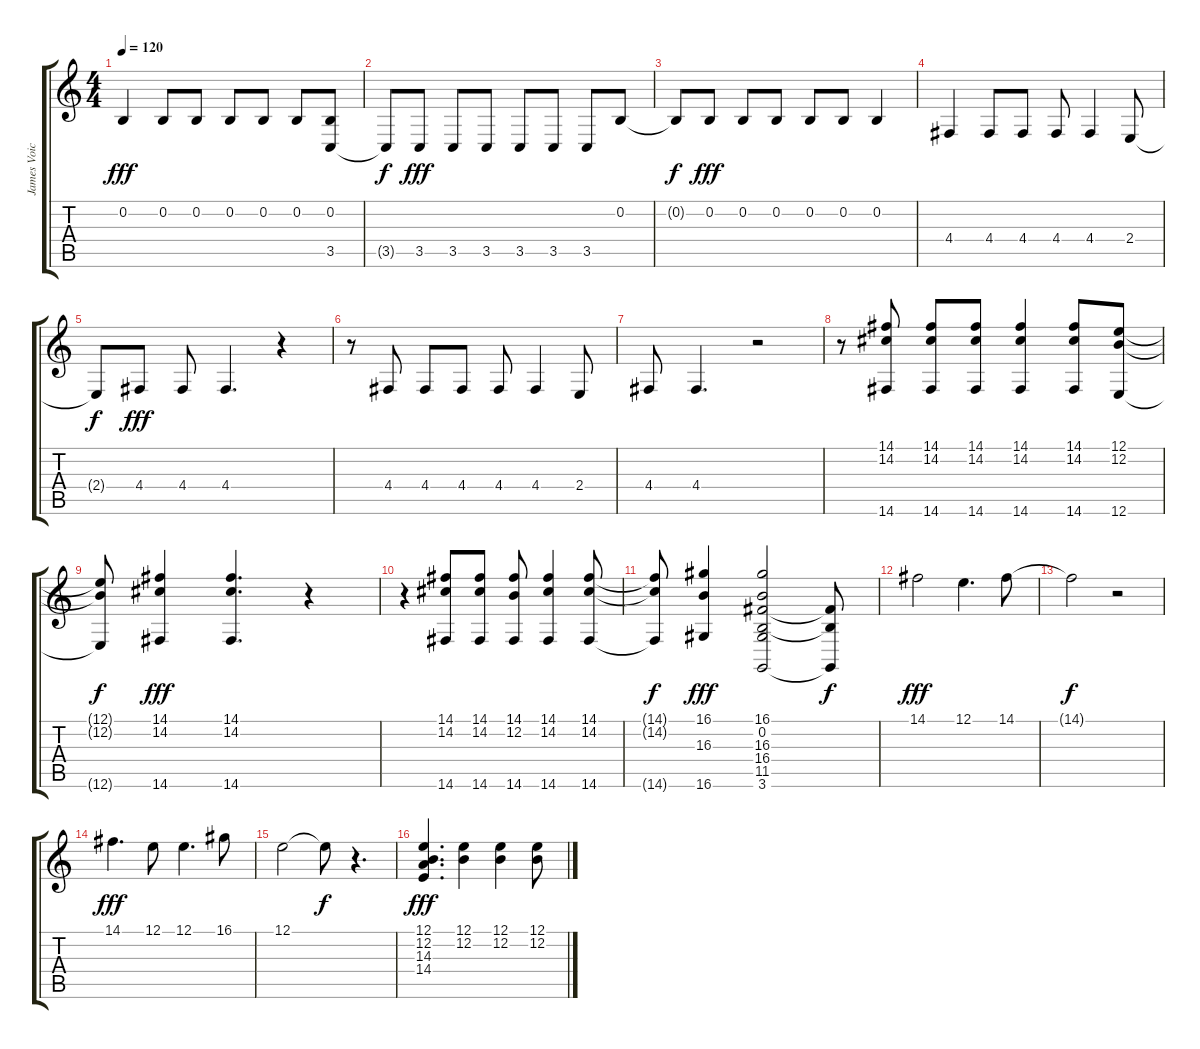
\track ("James Voice" "James Voic") {instrument pad3polysynth}
\staff {score tabs}
\tuning (E4 B3 G3 D3 A2 E2) {hide}
\ts (4 4)
\tempo 120
\clef g2
\ks c
0.2.4{dy fff} 0.2.8 0.2.8 0.2.8 0.2.8 0.2.8 (0.2 3.5).8 |
3.5{t}.8{dy f} 3.5.8{dy fff} 3.5.8 3.5.8 3.5.8 3.5.8 3.5.8 0.2.8 |
0.2{t}.8{dy f} 0.2.8{dy fff} 0.2.8 0.2.8 0.2.8 0.2.8 0.2.4 |
4.4.4 4.4.8 4.4.8 4.4.8 4.4.4 2.4.8 |
2.4{t}.8{dy f} 4.4.8{dy fff} 4.4.8 4.4.4{d} r.4 |
r.8 4.4.8 4.4.8 4.4.8 4.4.8 4.4.4 2.4.8 |
4.4.8 4.4.4{d} r.2 |
r.8 (14.1 14.2 14.6).8 (14.1 14.2 14.6).8 (14.1 14.2 14.6).8 (14.1 14.2 14.6).4 (14.1 14.2 14.6).8 (12.1 12.2 12.6).8 |
(12.1{t} 12.2{t} 12.6{t}).8{dy f} (14.1 14.2 14.6).4{dy fff} (14.1 14.2 14.6).4{d} r.4 |
r.4 (14.1 14.2 14.6).8 (14.1 14.2 14.6).8 (14.1 12.2 14.6).8 (14.1 14.2 14.6).4 (14.1 14.2 14.6).8 |
(14.1{t} 14.2{t} 14.6{t}).8{dy f} (16.1 16.3 16.6).4{dy fff} (16.1 0.2 16.3 16.4 11.5 3.6).2 (0.2{t} 16.4{t} 3.6{t}).8{dy f} |
14.1.2{dy fff} 12.1.4{d} 14.1.8 |
14.1{t}.2{dy f} r.2 |
14.1.4{d dy fff} 12.1.8 12.1.4{d} 16.1.8 |
12.1.2 12.1{t}.8{dy f} r.4{d} |
(12.1 12.2 14.3 14.4).4{d dy fff} (12.1 12.2).4 (12.1 12.2).4 (12.1 12.2).8
